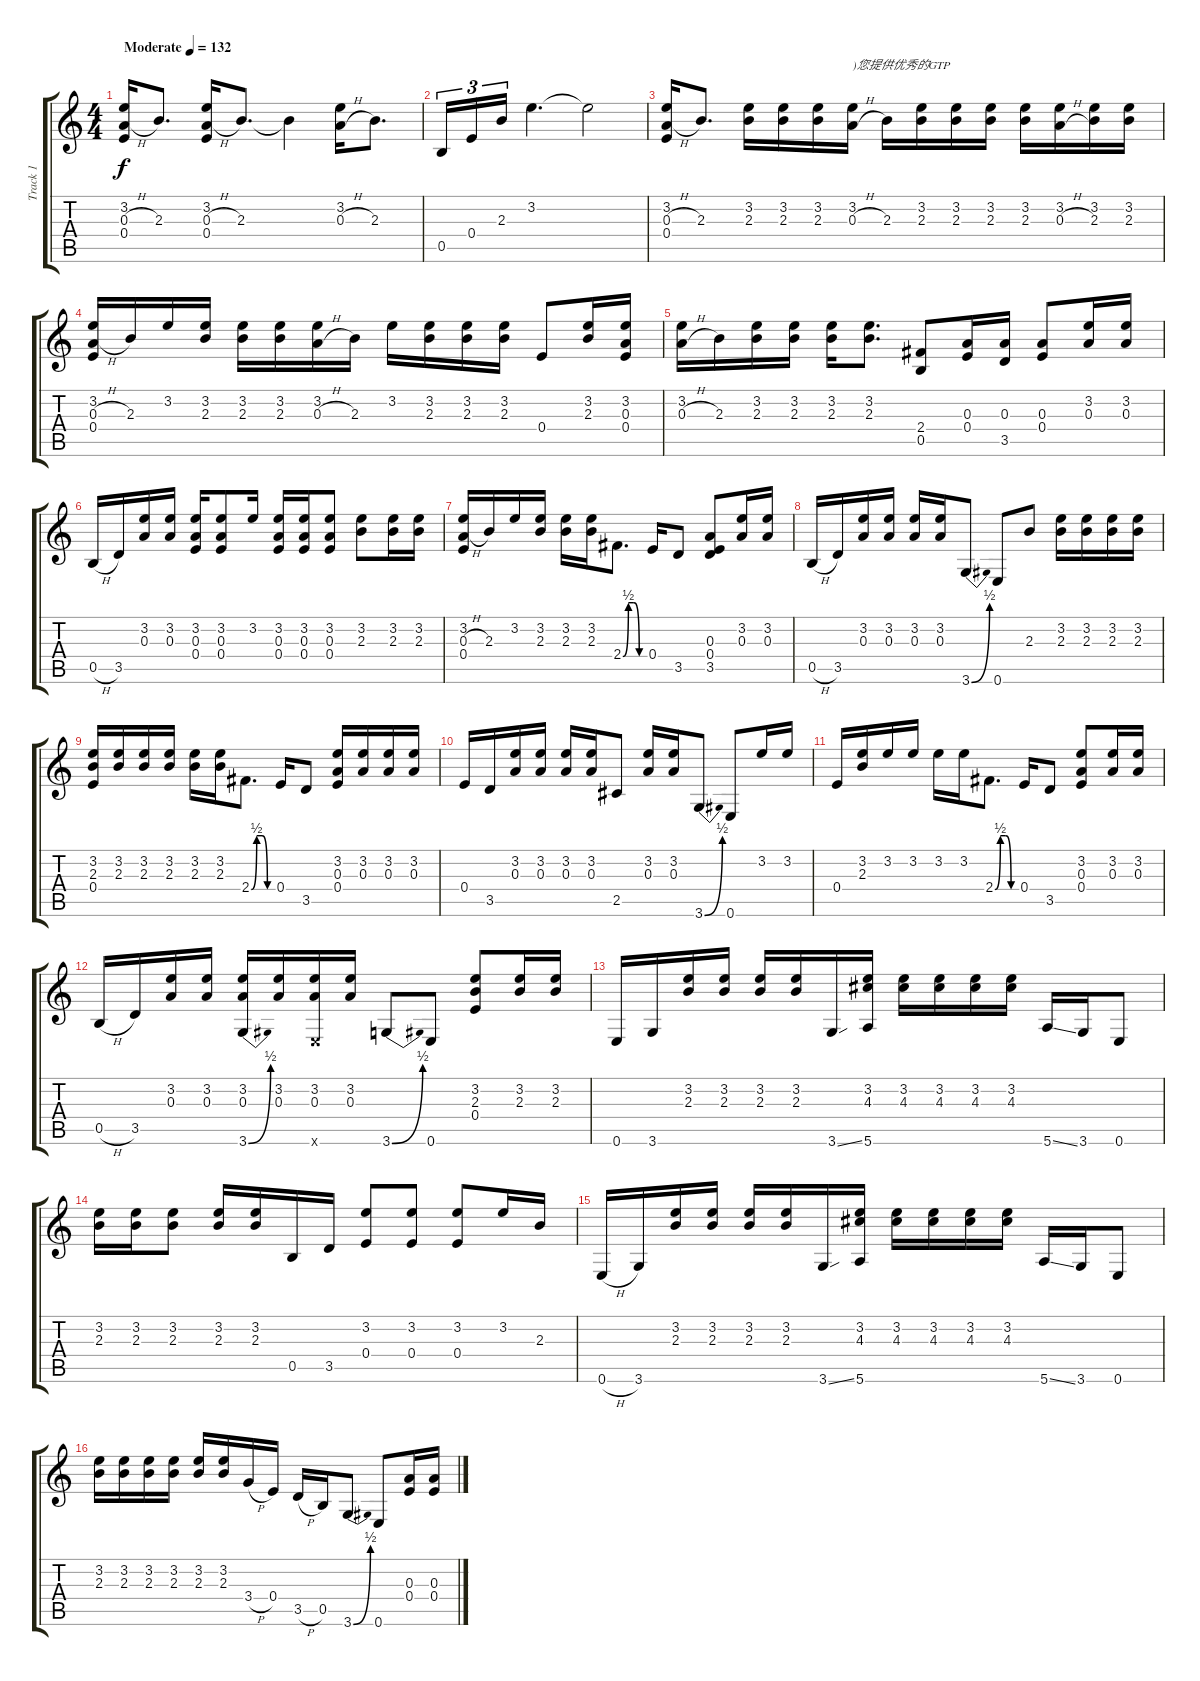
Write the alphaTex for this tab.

\track ("Track 1" "Track 1") {instrument banjo}
\staff {score tabs}
\tuning (Gb4 Db4 A3 E3 B2 E2) {hide}
\displaytranspose 12
\ts (4 4)
\tempo (132 "Moderate")
\clef g2
\ks c
(3.2 0.3{h} 0.4).16{dy f instrument banjo} 2.3.8{d} (3.2 0.3{h} 0.4).16 2.3.8{d} 2.3{t}.4 (3.2 0.3{h}).16 2.3.8{d} |
0.5.16{tu (3 2)} 0.4.16{tu (3 2)} 2.3.16{tu (3 2)} 3.2.4{d} 3.2{t}.2 |
(3.2 0.3{h} 0.4).16 2.3.8{d} (3.2 2.3).16 (3.2 2.3).16 (3.2 2.3).16 (3.2 0.3{h}).16{txt ")您提供优秀的GTP"} 2.3.16 (3.2 2.3).16 (3.2 2.3).16 (3.2 2.3).16 (3.2 2.3).16 (3.2 0.3{h}).16 (3.2 2.3).16 (3.2 2.3).16 |
(3.2 0.3{h} 0.4).16 2.3.16 3.2.16 (3.2 2.3).16 (3.2 2.3).16 (3.2 2.3).16 (3.2 0.3{h}).16 2.3.16 3.2.16 (3.2 2.3).16 (3.2 2.3).16 (3.2 2.3).16 0.4.8 (3.2 2.3).16 (3.2 0.3 0.4).16 |
(3.2 0.3{h}).16 2.3.16 (3.2 2.3).16 (3.2 2.3).16 (3.2 2.3).16 (3.2 2.3).8{d} (2.4 0.5).8 (0.3 0.4).16 (0.3 3.5).16 (0.3 0.4).8 (3.2 0.3).16 (3.2 0.3).16 |
0.5{h}.16 3.5.16 (3.2 0.3).16 (3.2 0.3).16 (3.2 0.3 0.4).16 (3.2 0.3 0.4).8 3.2.16 (3.2 0.3 0.4).16 (3.2 0.3 0.4).16 (3.2 0.3 0.4).8 (3.2 2.3).8 (3.2 2.3).16 (3.2 2.3).16 |
(3.2 0.3{h} 0.4).16 2.3.16 3.2.16 (3.2 2.3).16 (3.2 2.3).16 (3.2 2.3).16 2.4{be (custom 0 0 15 2 30 2 45 0 60 0)}.8{d} 0.4.16 3.5.8 (0.3 0.4 3.5).8 (3.2 0.3).16 (3.2 0.3).16 |
0.5{h}.16 3.5.16 (3.2 0.3).16 (3.2 0.3).16 (3.2 0.3).16 (3.2 0.3).16 3.6{be (bend 0 0 60 2)}.8 0.6.8 2.3.8 (3.2 2.3).16 (3.2 2.3).16 (3.2 2.3).16 (3.2 2.3).16 |
(3.2 2.3 0.4).16 (3.2 2.3).16 (3.2 2.3).16 (3.2 2.3).16 (3.2 2.3).16 (3.2 2.3).16 2.4{be (custom 0 0 15 2 30 2 45 0 60 0)}.8{d} 0.4.16 3.5.8 (3.2 0.3 0.4).16 (3.2 0.3).16 (3.2 0.3).16 (3.2 0.3).16 |
0.4.16 3.5.16 (3.2 0.3).16 (3.2 0.3).16 (3.2 0.3).16 (3.2 0.3).16 2.5.8 (3.2 0.3).16 (3.2 0.3).16 3.6{be (bend 0 0 60 2)}.8 0.6.8 3.2.16 3.2.16 |
0.4.16 (3.2 2.3).16 3.2.16 3.2.16 3.2.16 3.2.16 2.4{be (custom 0 0 15 2 30 2 45 0 60 0)}.8{d} 0.4.16 3.5.8 (3.2 0.3 0.4).8 (3.2 0.3).16 (3.2 0.3).16 |
0.5{h}.16 3.5.16 (3.2 0.3).16 (3.2 0.3).16 (3.2 0.3 3.6{be (bend 0 0 60 2)}).16 (3.2 0.3).16 (3.2 0.3 0.6{x}).16 (3.2 0.3).16 3.6{be (bend 0 0 60 2)}.8 0.6.8 (3.2 2.3 0.4).8 (3.2 2.3).16 (3.2 2.3).16 |
0.6.16 3.6.16 (3.2 2.3).16 (3.2 2.3).16 (3.2 2.3).16 (3.2 2.3).16 3.6{ss}.16 (3.2 4.3 5.6).16 (3.2 4.3).16 (3.2 4.3).16 (3.2 4.3).16 (3.2 4.3).16 5.6{ss}.16 3.6.16 0.6.8 |
(3.2 2.3).16 (3.2 2.3).16 (3.2 2.3).8 (3.2 2.3).16 (3.2 2.3).16 0.5.16 3.5.16 (3.2 0.4).8 (3.2 0.4).8 (3.2 0.4).8 3.2.16 2.3.16 |
0.6{h}.16 3.6.16 (3.2 2.3).16 (3.2 2.3).16 (3.2 2.3).16 (3.2 2.3).16 3.6{ss}.16 (3.2 4.3 5.6).16 (3.2 4.3).16 (3.2 4.3).16 (3.2 4.3).16 (3.2 4.3).16 5.6{ss}.16 3.6.16 0.6.8 |
(3.2 2.3).16 (3.2 2.3).16 (3.2 2.3).16 (3.2 2.3).16 (3.2 2.3).16 (3.2 2.3).16 3.4{h}.16 0.4.16 3.5{h}.16 0.5.16 3.6{be (bend 0 0 60 2)}.8 0.6.8 (0.3 0.4).16 (0.3 0.4).16
